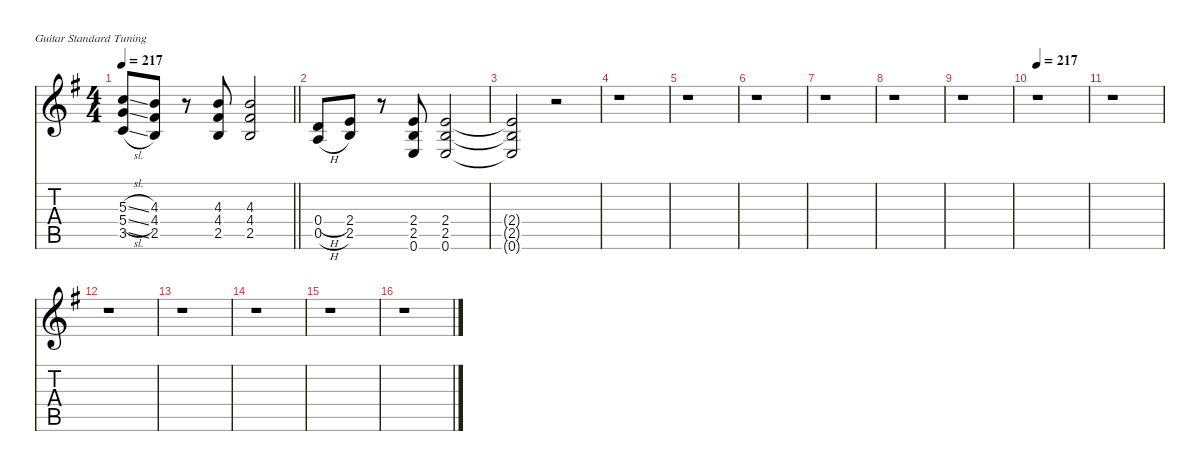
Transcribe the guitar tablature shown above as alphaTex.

\defaultSystemsLayout 4
\hideDynamics
\bracketExtendMode nobrackets
\singleTrackTrackNamePolicy hidden
\multiTrackTrackNamePolicy hidden
\firstSystemTrackNameMode fullname
\firstSystemTrackNameOrientation horizontal
\otherSystemsTrackNameOrientation horizontal
\track ("James Hetfield" "el.guit.") {defaultSystemsLayout 6 instrument electricguitarclean}
\staff {score tabs}
\tuning (E4 B3 G3 D3 A2 E2)
\ts (4 4)
\tempo 217
\clef g2
\barLineRight lightlight
\ks eminor
(5.3{sl acc forcenatural} 5.4{sl acc forcenatural} 3.5{sl acc forcenatural}).8{dy f beam Up} (4.3{acc forcenatural} 4.4{acc #} 2.5{acc forcenatural}).8{beam Up} r.8{beam Up} (4.3{acc forcenatural} 4.4{acc #} 2.5{acc forcenatural}).8{beam Up} (4.3{acc forcenatural} 4.4{acc #} 2.5{acc forcenatural}).2{beam Up} |
(0.4{h acc forcenatural} 0.5{h acc forcenatural}).8{beam Up} (2.4{acc forcenatural} 2.5{acc forcenatural}).8{beam Up} r.8{beam Up} (2.4{acc forcenatural} 2.5{acc forcenatural} 0.6{acc forcenatural}).8{beam Up} (2.4{acc forcenatural} 2.5{acc forcenatural} 0.6{acc forcenatural}).2{beam Up} |
(2.4{t acc forcenatural} 2.5{t acc forcenatural} 0.6{t acc forcenatural}).2{beam Up} r.2{beam Up} |
r.1{beam Down} |
r.1{beam Down} |
r.1{beam Down} |
r.1{beam Down} |
r.1{beam Down} |
r.1{beam Down} |
\tempo 217
r.1{beam Down} |
r.1{beam Down} |
r.1{beam Down} |
r.1{beam Down} |
r.1{beam Down} |
r.1{beam Down} |
r.1{beam Down}
